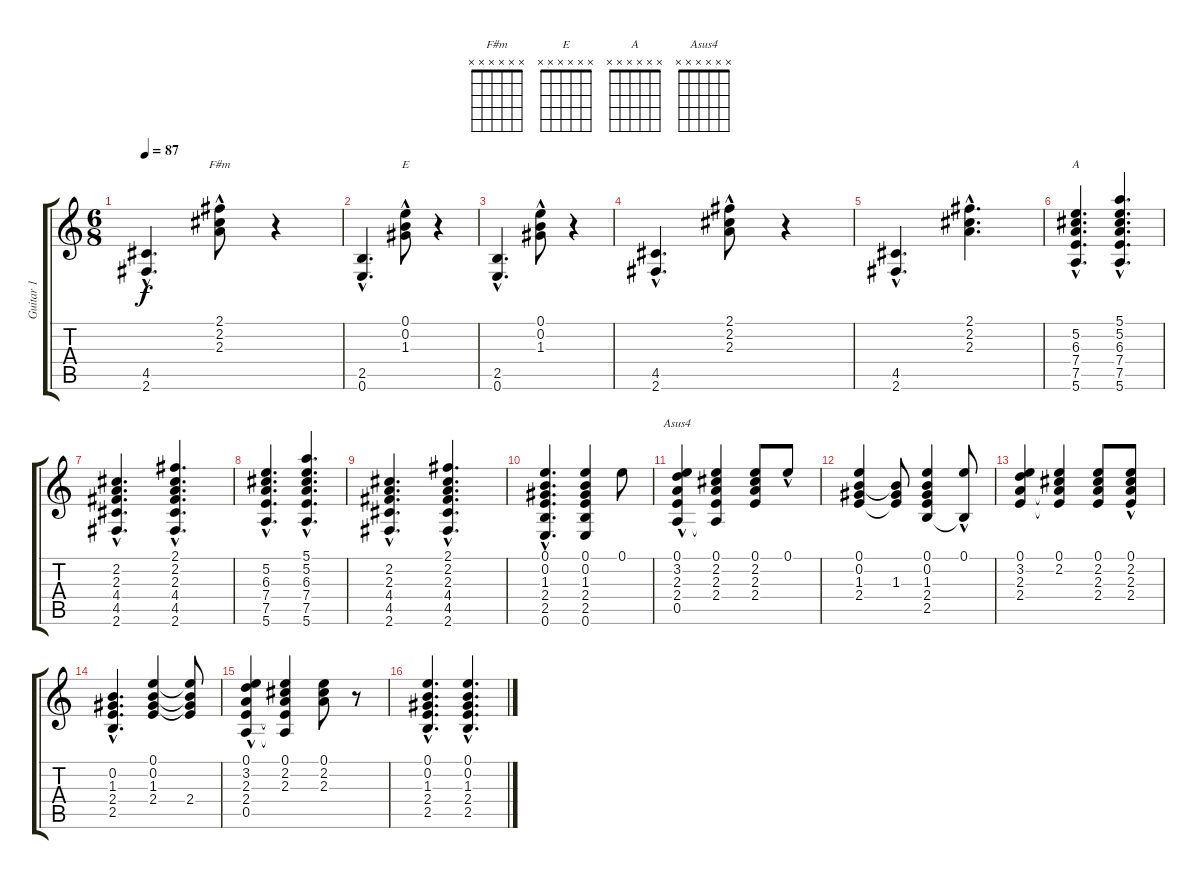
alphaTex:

\track ("Guitar 1" "Guitar 1") {instrument electricguitarclean}
\staff {score tabs}
\tuning (E4 B3 G3 D3 A2 E2) {hide}
\chord ("F#m" x x x x x x) {firstfret 0}
\chord ("E" x x x x x x) {firstfret 0}
\chord ("A" x x x x x x) {firstfret 0}
\chord ("Asus4" x x x x x x) {firstfret 0}
\ts (6 8)
\tempo 87
\clef g2
\ks c
(4.5{hac} 2.6{hac}).4{d dy f} (2.1{hac} 2.2{hac} 2.3{hac}).8{ch "F#m"} r.4 |
(2.5{hac} 0.6{hac}).4{d} (0.1{hac} 0.2{hac} 1.3{hac}).8{ch "E"} r.4 |
(2.5{hac} 0.6{hac}).4{d} (0.1{hac} 0.2{hac} 1.3{hac}).8 r.4 |
(4.5{hac} 2.6{hac}).4{d} (2.1{hac} 2.2{hac} 2.3{hac}).8 r.4 |
(4.5{hac} 2.6{hac}).4{d} (2.1{hac} 2.2{hac} 2.3{hac}).4{d} |
(5.2{hac} 6.3{hac} 7.4{hac} 7.5{hac} 5.6{hac}).4{d ch "A"} (5.1{hac} 5.2{hac} 6.3{hac} 7.4{hac} 7.5{hac} 5.6{hac}).4{d} |
(2.2{hac} 2.3{hac} 4.4 4.5 2.6).4{d} (2.1{hac} 2.2{hac} 2.3{hac} 4.4{hac} 4.5{hac} 2.6{hac}).4{d} |
(5.2{hac} 6.3{hac} 7.4{hac} 7.5{hac} 5.6).4{d} (5.1{hac} 5.2{hac} 6.3{hac} 7.4{hac} 7.5{hac} 5.6{hac}).4{d} |
(2.2{hac} 2.3{hac} 4.4{hac} 4.5{hac} 2.6{hac}).4{d} (2.1{hac} 2.2{hac} 2.3{hac} 4.4{hac} 4.5{hac} 2.6{hac}).4{d} |
(0.1{hac} 0.2{hac} 1.3{hac} 2.4{hac} 2.5{hac} 0.6).4{d} (0.1 0.2 1.3 2.4 2.5 0.6).4 0.1.8 |
(0.1{hac} 3.2{hac} 2.3 2.4{hac} 0.5).4{ch "Asus4"} (0.1 2.2 2.3 2.4 0.5{t}).4 (0.1 2.2 2.3 2.4).8 0.1{hac}.8 |
(0.1 0.2 1.3 2.4).4 (0.2{t} 1.3 2.4{t}).8 (0.1 0.2 1.3 2.4 2.5).4 (0.1{hac} 2.5{t}).8 |
(0.1 3.2 2.3 2.4).4 (0.1 2.2 2.3{t} 2.4{t}).4 (0.1 2.2 2.3 2.4).8 (0.1{hac} 2.2{hac} 2.3{hac} 2.4{hac}).8 |
(0.2{hac} 1.3{hac} 2.4{hac} 2.5{hac}).4{d} (0.1 0.2 1.3 2.4).4 (0.1{t} 0.2{t} 1.3{t} 2.4).8 |
(0.1 3.2 2.3{hac} 2.4{hac} 0.5).4 (0.1 2.2 2.3 2.4{t} 0.5{t}).4 (0.1 2.2 2.3).8 r.8 |
(0.1{hac} 0.2{hac} 1.3{hac} 2.4{hac} 2.5{hac}).4{d} (0.1{hac} 0.2{hac} 1.3{hac} 2.4{hac} 2.5{hac}).4{d}
